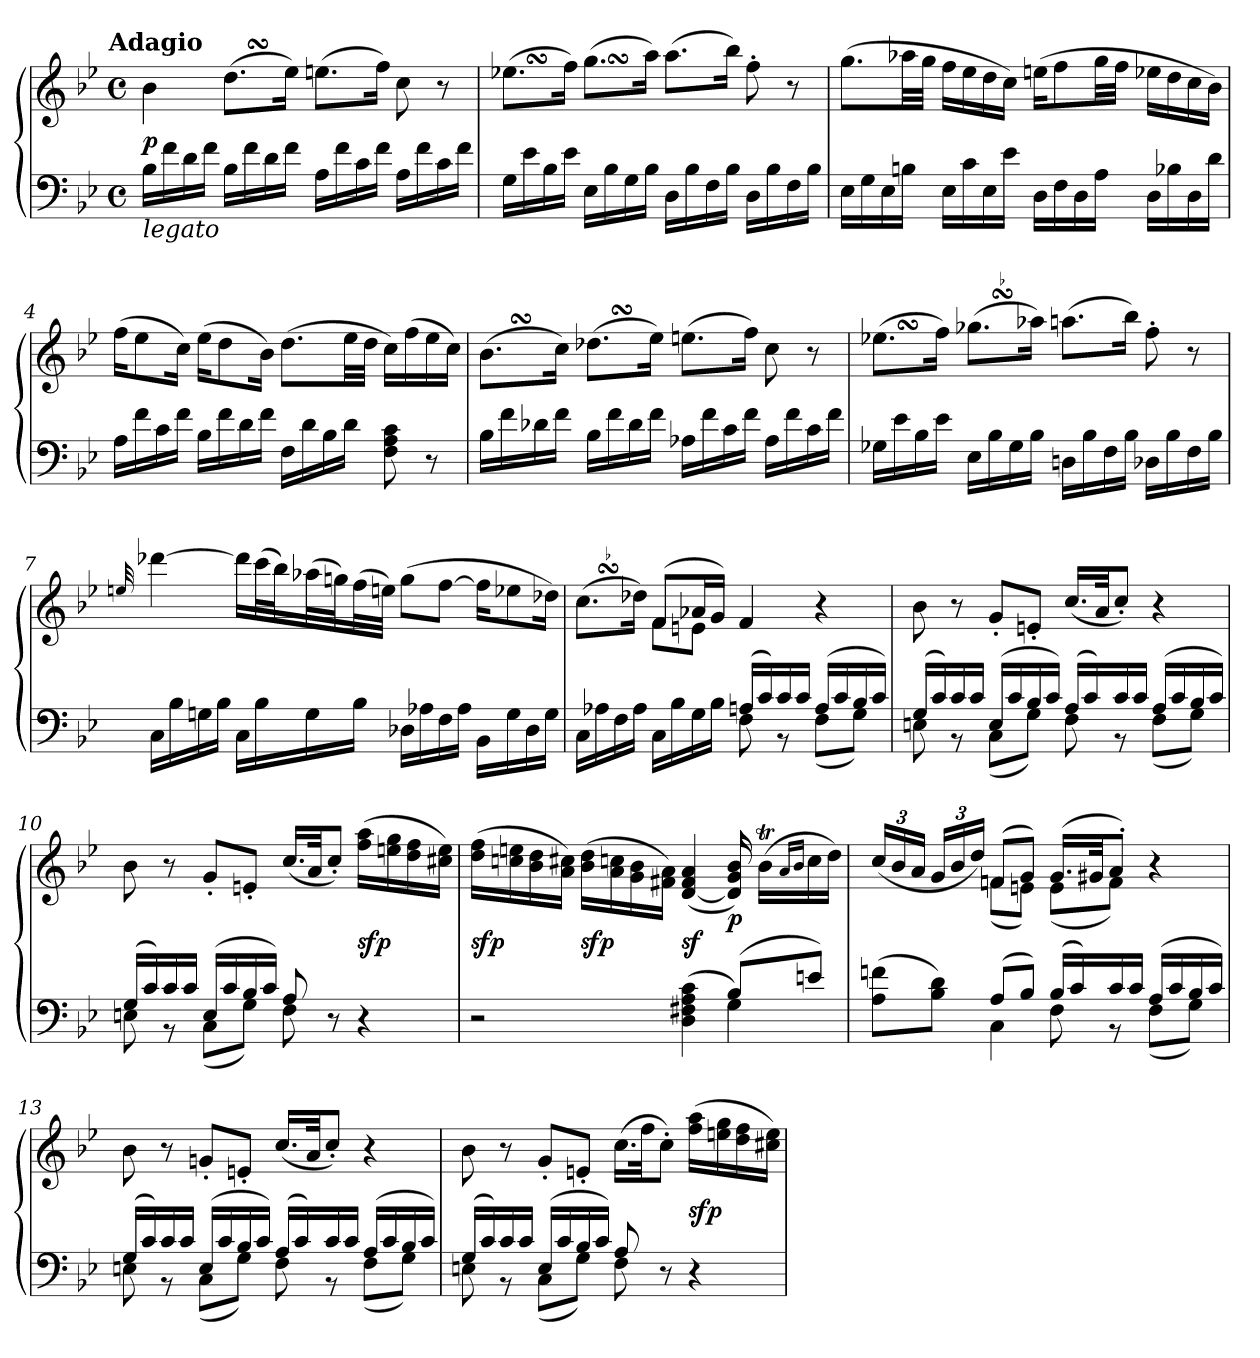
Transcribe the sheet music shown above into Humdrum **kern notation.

**kern	**kern	**dynam
*part1	*part1	*part1
*staff2	*staff1	*staff1/2
*clefF4	*clefG2	*
*k[b-e-]	*k[b-e-]	*
*B-:	*B-:	*
!!LO:TX:omd:t=Adagio
*M4/4	*M4/4	*
*met(c)	*met(c)	*
*MM60	*MM60	*
=1	=1	=1
!LO:TX:b:i:t=legato	!	!
16B-LL	4b-	p
16f	.	.
16d	.	.
16fJJ	.	.
16B-LL	(8.ddSsSL	.
16f	.	.
16d	.	.
16fJJ	16ee-Jk)	.
16ALL	(8.eenL	.
16f	.	.
16c	.	.
16fJJ	16ffJk)	.
16ALL	8cc	.
16f	.	.
16c	8r	.
16fJJ	.	.
=2	=2	=2
16GLL	(8.ee-XSSsL	.
16e-	.	.
16B-	.	.
16e-JJ	16ffJk)	.
16E-LL	(8.ggSSSL	.
16B-	.	.
16G	.	.
16B-JJ	16aaJk)	.
16DLL	(8.aaL	.
16B-	.	.
16F	.	.
16B-JJ	16bb-Jk)	.
16DLL	8ff'	.
16B-	.	.
16F	8r	.
16B-JJ	.	.
=3	=3	=3
16E-LL	(8.ggL	.
16G	.	.
16E-	.	.
16BnJJ	32aa-XLL	.
.	32ggJJJ	.
16E-LL	16ffLL	.
16c	16ee-	.
16E-	16dd	.
16e-JJ	16ccJJ)	.
16DLL	(16eenKL	.
16F	8ff	.
16D	.	.
16AJJ	32ggLL	.
.	32ffJJJ	.
16DLL	16ee-XLL	.
16B-X	16dd	.
16D	16cc	.
16dJJ	16b-JJ)	.
=4	=4	=4
16ALL	(16ffKL	.
16f	8ee-	.
16c	.	.
16fJJ	16ccJk)	.
16B-LL	(16ee-KL	.
16f	8dd	.
16d	.	.
16fJJ	16b-Jk)	.
16FLL	(8.ddL	.
16d	.	.
16B-	.	.
16dJJ	32ee-LL	.
.	32ddJJJ	.
8F 8A 8c	16ccLL)	.
.	(16ff	.
8r	16ee-	.
.	16ccJJ)	.
=5	=5	=5
16B-LL	(8.b-SSsL	.
16f	.	.
16d-X	.	.
16fJJ	16ccJk)	.
16B-LL	(8.dd-XSSsL	.
16f	.	.
16d-	.	.
16fJJ	16ee-Jk)	.
16A-XLL	(8.eenL	.
16f	.	.
16c	.	.
16fJJ	16ffJk)	.
16A-LL	8cc	.
16f	.	.
16c	8r	.
16fJJ	.	.
=6	=6	=6
16G-XLL	(8.ee-XSSsL	.
16e-	.	.
16B-	.	.
16e-JJ	16ffJk)	.
!	!LO:TURN:uacc=-	!
16E-LL	(8.gg-XSSsL	.
16B-	.	.
16G-	.	.
16B-JJ	16aa-Jk)	.
16DnLL	(8.aanL	.
16B-	.	.
16F	.	.
16B-JJ	16bb-Jk)	.
16D-XLL	8ff'	.
16B-	.	.
16F	8r	.
16B-JJ	.	.
=7	=7	=7
.	32qqeen/	.
16CLL	[4ddd-X	.
16B-	.	.
16Gn	.	.
16B-JJ	.	.
16CLL	16ddd-LL]	.
16B-	(32cccL	.
.	32bb-J)	.
16G	(32aa-XL	.
.	32ggnJ)	.
16B-JJ	(32ffL	.
.	32eenJJJ)	.
16D-XLL	(8ggL	.
16A-X	.	.
16F	[8ffJ	.
16A-JJ	.	.
16BB-LL	16ffKL]	.
16G	8ee-X	.
16D-	.	.
16GJJ	16dd-XJk)	.
=8	=8	=8
*^	*^	*
!	!	!	!LO:TURN:uacc=-	!
2ryy	16CLL	4ryy	(>8.ccSsSL	.
.	16A-X	.	.	.
.	16F	.	.	.
.	16A-JJ	.	16dd-Jk)	.
.	16CLL	(8fL	8fL	.
.	16B-	.	.	.
.	16G	16a-XL	8enJ	.
.	16B-JJ	16gJJ)	.	.
(16AnLL	8F	4f	2ryy	.
16c)	.	.	.	.
16c	8r	.	.	.
16cJJ	.	.	.	.
(16ALL	(8FL	4r	.	.
16c	.	.	.	.
16B-	8GJ)	.	.	.
16cJJ)	.	.	.	.
*	*	*v	*v	*
=9	=9	=9	=9
(16GLL	8En	8b-	.
16c)	.	.	.
16c	8r	8r	.
16cJJ	.	.	.
(16ELL	(8CL	8g'L	.
16c	.	.	.
16B-	8GJ)	8en'J	.
16cJJ)	.	.	.
(16ALL	8F	(16.cc/LL	.
16c)	.	.	.
.	.	32a/JK	.
16c	8r	8cc'/J)	.
16cJJ	.	.	.
(16ALL	(8FL	4r	.
16c	.	.	.
16B-	8GJ)	.	.
16cJJ)	.	.	.
=10	=10	=10	=10
(16GLL	8En	8b-	.
16c)	.	.	.
16c	8r	8r	.
16cJJ	.	.	.
(16ELL	(8CL	8g'L	.
16c	.	.	.
16B-	8GJ)	8en'J	.
16cJJ)	.	.	.
8A	8F	(16.cc/LL	.
.	.	32a/JK	.
8r	8ryy	8cc'/J)	.
4r	4ryy	(16ff 16aaLL	sfp
.	.	16een 16gg	.
.	.	16dd 16ff	.
.	.	16cc#X 16eeJJ)	.
=11	=11	=11	=11
2.ryy	2r	(16dd 16ffLL	sfp
.	.	16ccn 16een	.
.	.	16b- 16dd	.
.	.	16a 16cc#XJJ)	.
.	.	(16b-\ 16dd\LL	sfp
.	.	16a\ 16ccn\	.
.	.	16g\ 16b-\	.
.	.	16f#X\ 16a\JJ)	.
.	(4D 4F#X 4A 4c	(>[4d 4f# 4a	sf
(8B-L	4G)	16d] 16g 16b-)	p
.	.	(16b-TLL	.
.	.	16qa/LL	.
.	.	16qb-/JJ	.
8enJ)	.	16cc	.
.	.	16ddJJ)	.
=12	=12	=12	=12
*	*	*^	*
4ryy	(8A 8fnL	(<24cc/LL	4ryy	.
.	.	24b-/	.	.
.	.	24a/JJ	.	.
.	8B- 8dJ)	24g/LL	.	.
.	.	24b-/	.	.
.	.	24dd/JJ)	.	.
(8AL	4C	(8fnL	(8fnL	.
8B-J)	.	8gJ)	8enJ)	.
(16B-LL	8F	(16.gLL	(8eL	.
16c)	.	.	.	.
.	.	32g#XJK	.	.
16c	8r	8a'J)	8fJ)	.
16cJJ	.	.	.	.
(16ALL	(8FL	4r	4ryy	.
16c	.	.	.	.
16B-	8GJ)	.	.	.
16cJJ)	.	.	.	.
*	*	*v	*v	*
=13	=13	=13	=13
(16GLL	8En	8b-	.
16c)	.	.	.
16c	8r	8r	.
16cJJ	.	.	.
(16ELL	(8CL	8gn'L	.
16c	.	.	.
16B-	8GJ)	8en'J	.
16cJJ)	.	.	.
(16ALL	8F	(16.cc/LL	.
16c)	.	.	.
.	.	32a/JK	.
16c	8r	8cc'/J)	.
16cJJ	.	.	.
(16ALL	(8FL	4r	.
16c	.	.	.
16B-	8GJ)	.	.
16cJJ)	.	.	.
=14	=14	=14	=14
(16GLL	8En	8b-	.
16c)	.	.	.
16c	8r	8r	.
16cJJ	.	.	.
(16ELL	(8CL	8g'L	.
16c	.	.	.
16B-	8GJ)	8en'J	.
16cJJ)	.	.	.
8A	8F	(16.ccLL	.
.	.	32ffJK	.
8r	8ryy	8cc'J)	.
4r	4ryy	(16ff 16aaLL	sfp
.	.	16een 16gg	.
.	.	16dd 16ff	.
.	.	16cc#X 16eeJJ)	.
*v	*v	*	*
=	=	=
*-	*-	*-
